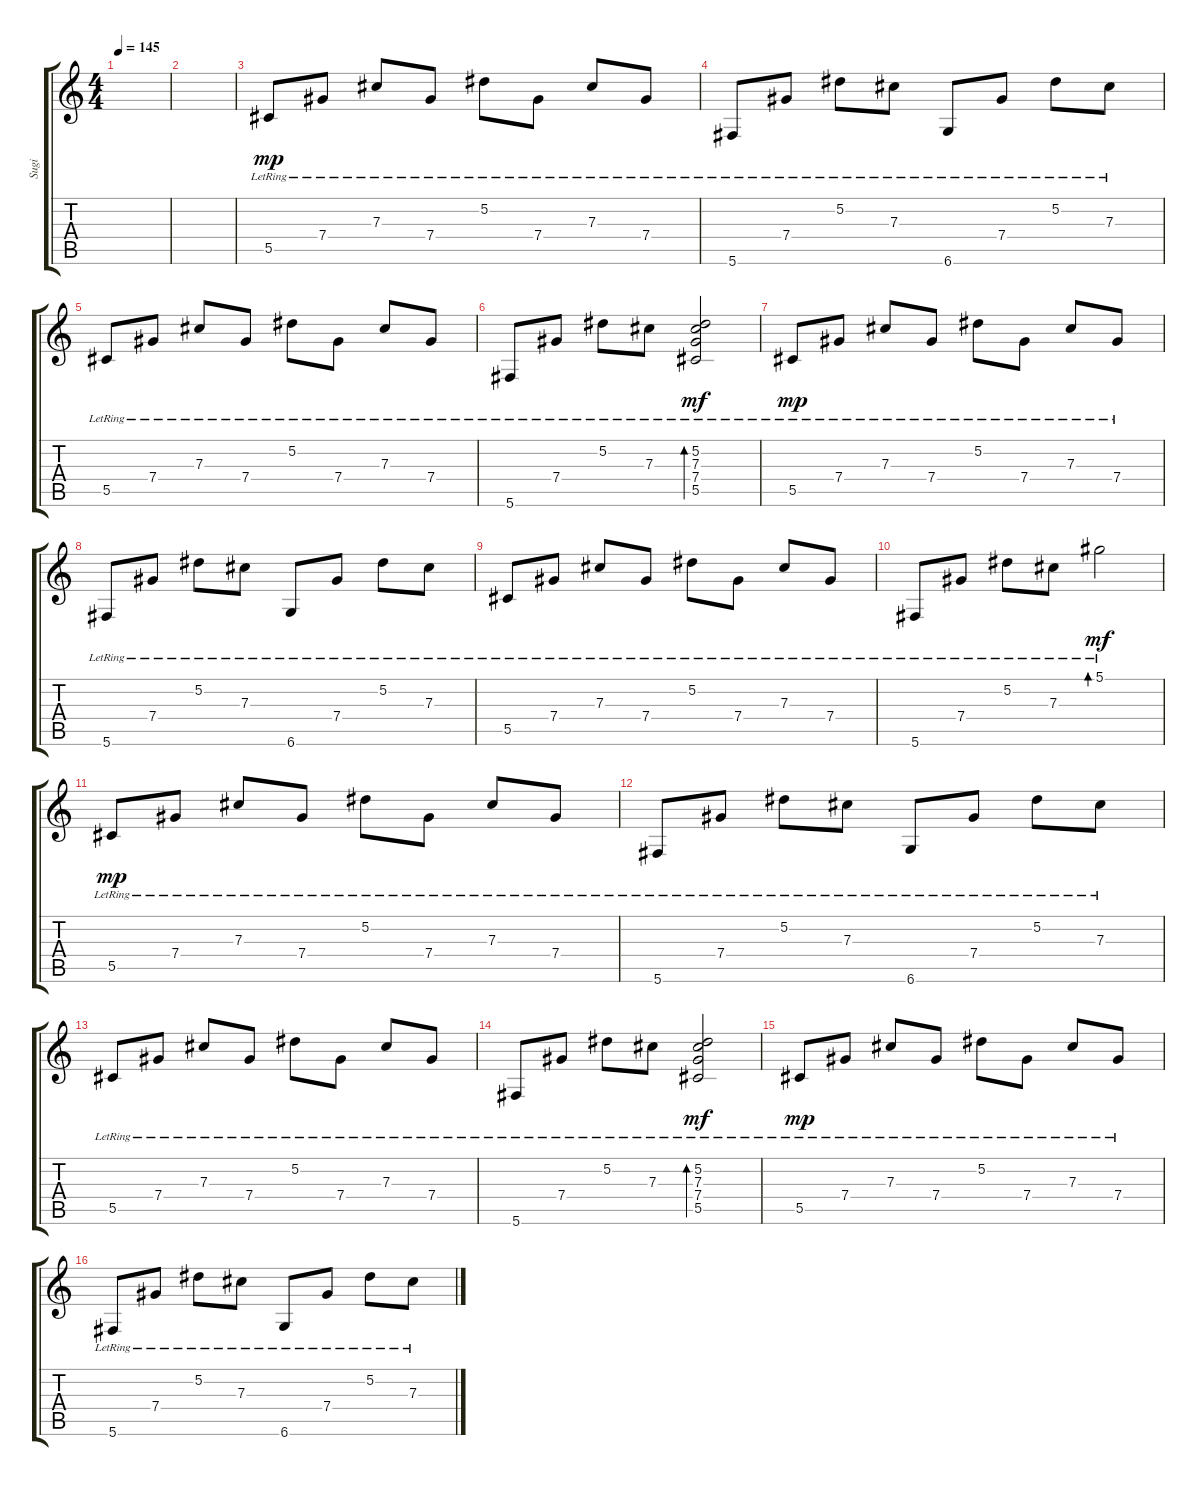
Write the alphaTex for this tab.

\track ("Sugi " "Sugi ") {instrument electricguitarjazz}
\staff {score tabs}
\tuning (Eb4 Bb3 Gb3 Db3 Ab2 Db2) {hide}
\ts (4 4)
\tempo 145
\clef g2
\ks c
|
|
5.5{lr}.8{dy mp} 7.4{lr}.8 7.3{lr}.8 7.4{lr}.8 5.2{lr}.8 7.4{lr}.8 7.3{lr}.8 7.4{lr}.8 |
5.6{lr}.8 7.4{lr}.8 5.2{lr}.8 7.3{lr}.8 6.6{lr}.8 7.4{lr}.8 5.2{lr}.8 7.3{lr}.8 |
5.5{lr}.8 7.4{lr}.8 7.3{lr}.8 7.4{lr}.8 5.2{lr}.8 7.4{lr}.8 7.3{lr}.8 7.4{lr}.8 |
5.6{lr}.8 7.4{lr}.8 5.2{lr}.8 7.3{lr}.8 (5.2{lr} 7.3{lr} 7.4{lr} 5.5{lr}).2{bd 120 dy mf} |
5.5{lr}.8{dy mp} 7.4{lr}.8 7.3{lr}.8 7.4{lr}.8 5.2{lr}.8 7.4{lr}.8 7.3{lr}.8 7.4{lr}.8 |
5.6{lr}.8 7.4{lr}.8 5.2{lr}.8 7.3{lr}.8 6.6{lr}.8 7.4{lr}.8 5.2{lr}.8 7.3{lr}.8 |
5.5{lr}.8 7.4{lr}.8 7.3{lr}.8 7.4{lr}.8 5.2{lr}.8 7.4{lr}.8 7.3{lr}.8 7.4{lr}.8 |
5.6{lr}.8 7.4{lr}.8 5.2{lr}.8 7.3{lr}.8 5.1{lr}.2{bd 120 dy mf} |
5.5{lr}.8{dy mp} 7.4{lr}.8 7.3{lr}.8 7.4{lr}.8 5.2{lr}.8 7.4{lr}.8 7.3{lr}.8 7.4{lr}.8 |
5.6{lr}.8 7.4{lr}.8 5.2{lr}.8 7.3{lr}.8 6.6{lr}.8 7.4{lr}.8 5.2{lr}.8 7.3{lr}.8 |
5.5{lr}.8 7.4{lr}.8 7.3{lr}.8 7.4{lr}.8 5.2{lr}.8 7.4{lr}.8 7.3{lr}.8 7.4{lr}.8 |
5.6{lr}.8 7.4{lr}.8 5.2{lr}.8 7.3{lr}.8 (5.2{lr} 7.3{lr} 7.4{lr} 5.5{lr}).2{bd 120 dy mf} |
5.5{lr}.8{dy mp} 7.4{lr}.8 7.3{lr}.8 7.4{lr}.8 5.2{lr}.8 7.4{lr}.8 7.3{lr}.8 7.4{lr}.8 |
5.6{lr}.8 7.4{lr}.8 5.2{lr}.8 7.3{lr}.8 6.6{lr}.8 7.4{lr}.8 5.2{lr}.8 7.3{lr}.8
